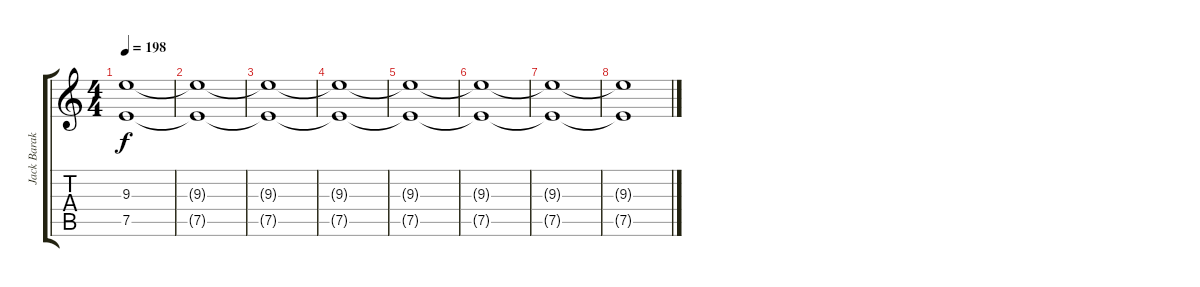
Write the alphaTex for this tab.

\track ("Jack Barakat (Lead  Guitar)" "Jack Barak") {instrument distortionguitar}
\staff {score tabs}
\tuning (E4 B3 G3 D3 A2 E2) {hide}
\ts (4 4)
\tempo 198
\clef g2
\ks c
(9.3{t} 7.5{t}).1{dy f} |
(9.3{t} 7.5{t}).1 |
(9.3{t} 7.5{t}).1 |
(9.3{t} 7.5{t}).1 |
(9.3{t} 7.5{t}).1 |
(9.3{t} 7.5{t}).1 |
(9.3{t} 7.5{t}).1 |
(9.3{t} 7.5{t}).1
